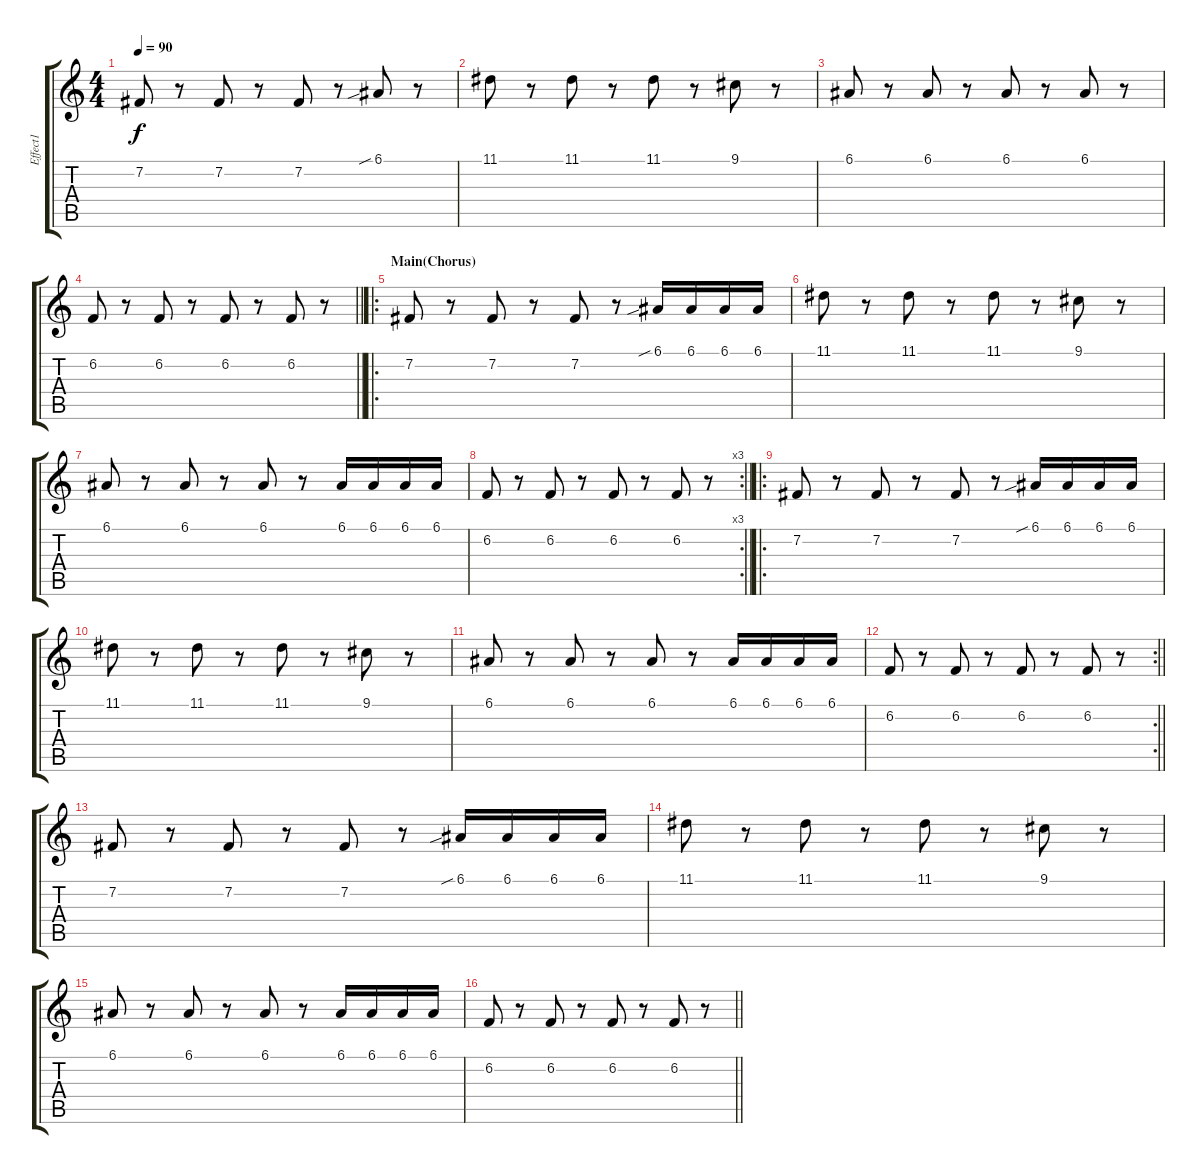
\track ("Effect1" "Effect1") {instrument lead2sawtooth}
\staff {score tabs}
\tuning (E4 B3 G3 D3 A2 E2) {hide}
\ts (4 4)
\tempo 90
\clef g2
\ks c
7.2.8{dy f} r.8 7.2.8 r.8 7.2.8 r.8 6.1{sib}.8 r.8 |
11.1.8 r.8 11.1.8 r.8 11.1.8 r.8 9.1.8 r.8 |
6.1.8 r.8 6.1.8 r.8 6.1.8 r.8 6.1.8 r.8 |
\barLineRight lightlight
6.2.8 r.8 6.2.8 r.8 6.2.8 r.8 6.2.8 r.8 |
\ro
\section ("" "Main(Chorus)")
7.2.8 r.8 7.2.8 r.8 7.2.8 r.8 6.1{sib}.16 6.1.16 6.1.16 6.1.16 |
11.1.8 r.8 11.1.8 r.8 11.1.8 r.8 9.1.8 r.8 |
6.1.8 r.8 6.1.8 r.8 6.1.8 r.8 6.1.16 6.1.16 6.1.16 6.1.16 |
\rc 3
\barLineRight lightlight
6.2.8 r.8 6.2.8 r.8 6.2.8 r.8 6.2.8 r.8 |
\ro
7.2.8 r.8 7.2.8 r.8 7.2.8 r.8 6.1{sib}.16 6.1.16 6.1.16 6.1.16 |
11.1.8 r.8 11.1.8 r.8 11.1.8 r.8 9.1.8 r.8 |
6.1.8 r.8 6.1.8 r.8 6.1.8 r.8 6.1.16 6.1.16 6.1.16 6.1.16 |
\rc 2
\barLineRight lightlight
6.2.8 r.8 6.2.8 r.8 6.2.8 r.8 6.2.8 r.8 |
7.2.8 r.8 7.2.8 r.8 7.2.8 r.8 6.1{sib}.16 6.1.16 6.1.16 6.1.16 |
11.1.8 r.8 11.1.8 r.8 11.1.8 r.8 9.1.8 r.8 |
6.1.8 r.8 6.1.8 r.8 6.1.8 r.8 6.1.16 6.1.16 6.1.16 6.1.16 |
\barLineRight lightlight
6.2.8 r.8 6.2.8 r.8 6.2.8 r.8 6.2.8 r.8
